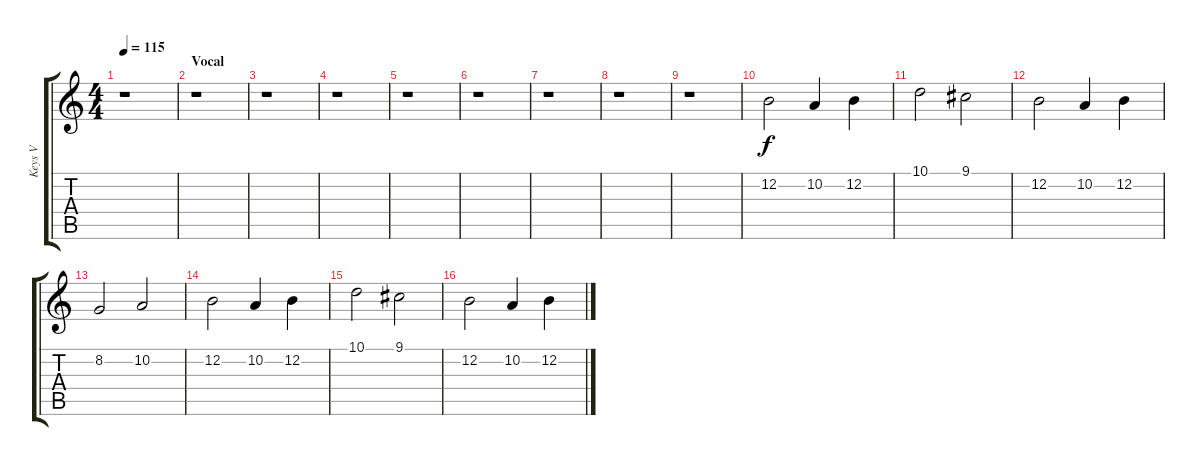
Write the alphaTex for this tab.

\track ("Keys V" "Keys V") {instrument synthstrings1}
\staff {score tabs}
\tuning (E4 B3 G3 D3 A2 E2) {hide}
\ts (4 4)
\tempo 115
\clef g2
\ks c
r.1{dy f} |
\section ("" "Vocal")
r.1 |
r.1 |
r.1 |
r.1 |
r.1 |
r.1 |
r.1 |
r.1 |
12.2.2 10.2.4 12.2.4 |
10.1.2 9.1.2 |
12.2.2 10.2.4 12.2.4 |
8.2.2 10.2.2 |
12.2.2 10.2.4 12.2.4 |
10.1.2 9.1.2 |
12.2.2 10.2.4 12.2.4
